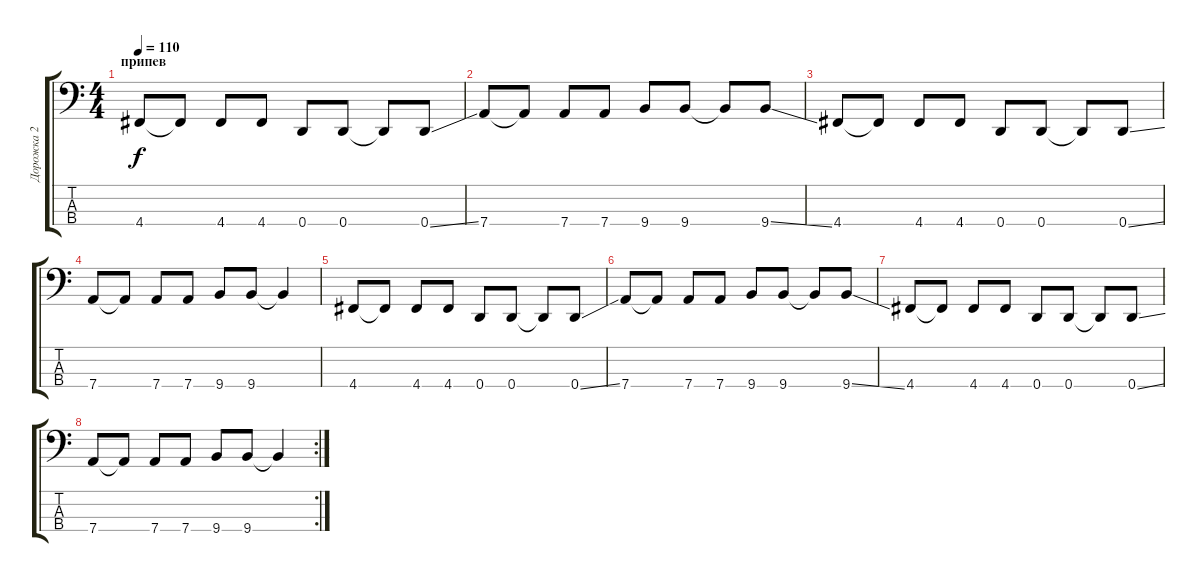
\track ("Дорожка 2" "Дорожка 2") {instrument acousticbass}
\staff {score tabs}
\tuning (G2 D2 A1 D1) {hide}
\ts (4 4)
\section ("" "припев")
\tempo 110
\clef f4
\ks c
4.4.8{dy f} 4.4{t}.8 4.4.8 4.4.8 0.4.8 0.4.8 0.4{t}.8 0.4{ss}.8 |
7.4.8 7.4{t}.8 7.4.8 7.4.8 9.4.8 9.4.8 9.4{t}.8 9.4{ss}.8 |
4.4.8 4.4{t}.8 4.4.8 4.4.8 0.4.8 0.4.8 0.4{t}.8 0.4{ss}.8 |
7.4.8 7.4{t}.8 7.4.8 7.4.8 9.4.8 9.4.8 9.4{t}.4 |
4.4.8 4.4{t}.8 4.4.8 4.4.8 0.4.8 0.4.8 0.4{t}.8 0.4{ss}.8 |
7.4.8 7.4{t}.8 7.4.8 7.4.8 9.4.8 9.4.8 9.4{t}.8 9.4{ss}.8 |
4.4.8 4.4{t}.8 4.4.8 4.4.8 0.4.8 0.4.8 0.4{t}.8 0.4{ss}.8 |
\rc 2
7.4.8 7.4{t}.8 7.4.8 7.4.8 9.4.8 9.4.8 9.4{t}.4
